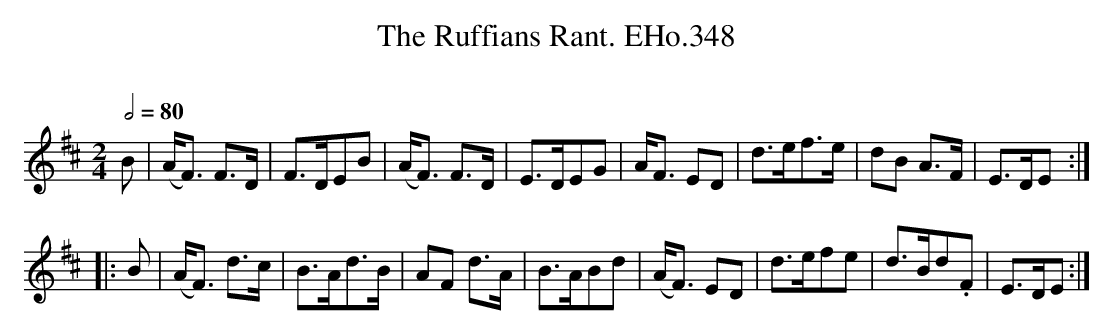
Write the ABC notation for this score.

X:1
T:Ruffians Rant. EHo.348, The
M:2/4
L:1/8
Q:1/2=80
O:
K:D
B | (A<F) trillF>D | trillF>DEB | (A<F) F>D | E>DEG |\
A<F trillED | d>ef>e | dB A>F | trillE>DE :|
|: B | (A<F) d>c | B>Ad>B | AF d>A | B>ABd |\
(A<F) trillED | d>efe | d>Bd.F |trillE>DE :|
